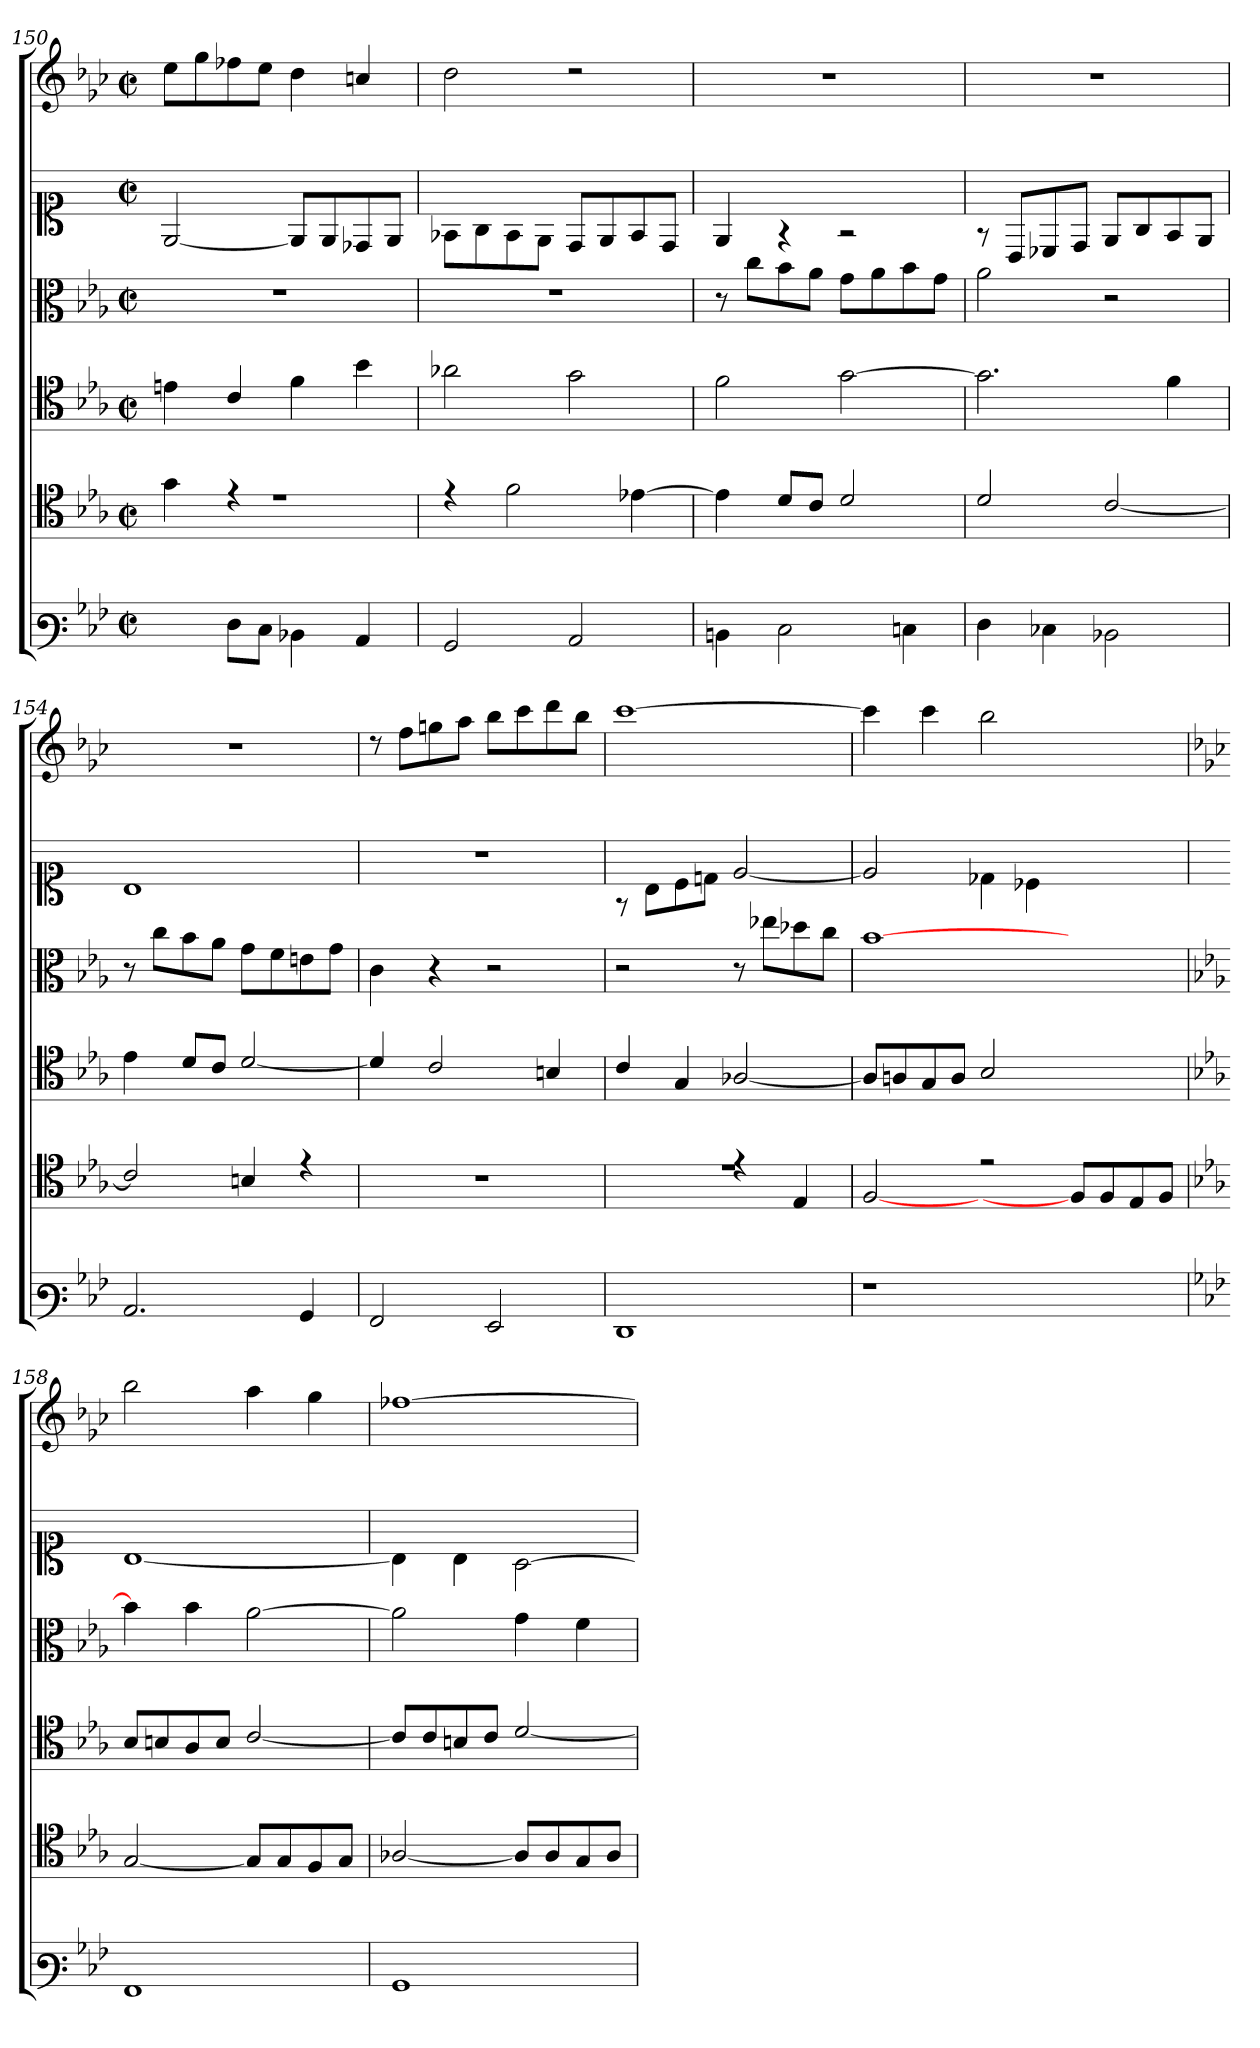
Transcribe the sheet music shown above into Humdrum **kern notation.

**kern	**kern	**kern	**kern	**kern	**kern
*part6	*part5	*part4	*part3	*part2	*part1
*staff6	*staff5	*staff4	*staff3	*staff2	*staff1
*clefF3	*clefC4	*clefC4	*clefC3	*clefC1	*clefG3
*k[b-e-a-]	*k[b-e-a-]	*k[b-e-a-]	*k[b-e-a-]	*	*k[b-e-a-]
*M2/2	*M2/2	*M2/2	*M2/2	*M2/2	*M2/2
*met(c|)	*met(c|)	*met(c|)	*met(c|)	*met(c|)	*met(c|)
=150	=150	=150	=150	=150	=150
*	*^	*	*	*	*
4ryy	4g\	1re	4en\	1r	[<2E/	8cc\L
.	.	.	.	.	.	8ee-\
8F\L	4rd	.	4c/	.	.	8dd-X\
8E-\J	.	.	.	.	.	8cc\J
4D-X\	2ryy	.	4f\	.	8E/L]	4b-\
.	.	.	.	.	8E/	.
4C/	.	.	4b-\	.	8D-X/	4an/
.	.	.	.	.	8E/J	.
*	*v	*v	*	*	*	*
=151	=151	=151	=151	=151	=151
2BB-/	4rd	2a-X\	1r	8F-X\L	2b-\
.	.	.	.	8G\	.
.	2f\	.	.	8F-\	.
.	.	.	.	8E\J	.
2C/	.	2g\	.	8D/L	2rcc
.	.	.	.	8E/	.
.	[>4e-X\	.	.	8F-/	.
.	.	.	.	8D/J	.
=152	=152	=152	=152	=152	=152
4Dn\	4e-\]	2f\	8r	4E/	1r
.	.	.	8cc\L	.	.
2E-\	8d/L	.	8b-\	4rF	.
.	8c/J	.	8a-\J	.	.
.	2d/	[>2g\	8g\L	2rF	.
.	.	.	8a-\	.	.
4En\	.	.	8b-\	.	.
.	.	.	8g\J	.	.
!!LO:LB:g=z
=153	=153	=153	=153	=153	=153
4F\	2d/	2.g\]	2a-\	8rF	1r
.	.	.	.	8BB/L	.
4E-X\	.	.	.	8C-X/	.
.	.	.	.	8D/J	.
2D-X\	[<2c/	.	2rd	8E/L	.
.	.	.	.	8G/	.
.	.	4f\	.	8F/	.
.	.	.	.	8E/J	.
=154	=154	=154	=154	=154	=154
2.C/	2c/]	4e-\	8r	1B	1r
.	.	.	8cc\L	.	.
.	.	8d/L	8b-\	.	.
.	.	8c/J	8a-\J	.	.
.	4Bn/	[2d/	8g\L	.	.
.	.	.	8f\	.	.
4BB-/	4rd	.	8en\	.	.
.	.	.	8g\J	.	.
=155	=155	=155	=155	=155	=155
2AA-/	1r	4d/]	4c\	1r	8rb
.	.	.	.	.	8dd\L
.	.	2c/	4r	.	8een\
.	.	.	.	.	8ff\J
2GG/	.	.	2rd	.	8gg\L
.	.	.	.	.	8aa-\
.	.	4Bn/	.	.	8bb-\
.	.	.	.	.	8gg\J
=156	=156	=156	=156	=156	=156
*	*^	*	*	*	*
1FF	2ryy	1re	4c/	2rd	8rF	[>1aa-
.	.	.	.	.	8B\L	.
.	.	.	4G/	.	8c\	.
.	.	.	.	.	8dn\J	.
.	4rd	.	[<2A-X/	8r	[2e	.
.	.	.	.	8ee-X\L	.	.
.	4E-/	.	.	8dd-X\	.	.
.	.	.	.	8cc\J	.	.
*	*v	*v	*	*	*	*
=157	=157	=157	=157	=157	=157
1r	[<2F/	8A-/L]	[>1b-	2e]	4aa-\]
.	.	8An/	.	.	.
.	.	8G/	.	.	4aa-\
.	.	8A/J	.	.	.
.	2re	2B-/	.	4d-X\	2gg\
.	.	.	.	4c-X\	.
2ryy	8F/L]	2ryy	2ryy	2ryy	2ryy
.	8F/	.	.	.	.
.	8E-/	.	.	.	.
.	8F/J	.	.	.	.
!!LO:PB:g=z
=158	=158	=158	=158	=158	=158
*k[b-e-a-]	*k[b-e-a-]	*k[b-e-a-]	*k[b-e-a-]	*	*k[b-e-a-]
1AA-	[<2G/	8B-/L	4b-\]	[>1B	2gg\
.	.	8Bn/	.	.	.
.	.	8A-/	4b-\	.	.
.	.	8B/J	.	.	.
.	8G/L]	[<2c/	[>2a-\	.	4ff\
.	8G/	.	.	.	.
.	8F/	.	.	.	4ee-\
.	8G/J	.	.	.	.
=159	=159	=159	=159	=159	=159
1BB-	[<2A-X/	8c/L]	2a-\]	4B\]	[>1dd-X
.	.	8c/	.	.	.
.	.	8Bn/	.	4B\	.
.	.	8c/J	.	.	.
.	8A-/L]	[<2d/	4g\	[>2A\	.
.	8A-/	.	.	.	.
.	8G/	.	4f\	.	.
.	8A-/J	.	.	.	.
=	=	=	=	=	=
*-	*-	*-	*-	*-	*-
